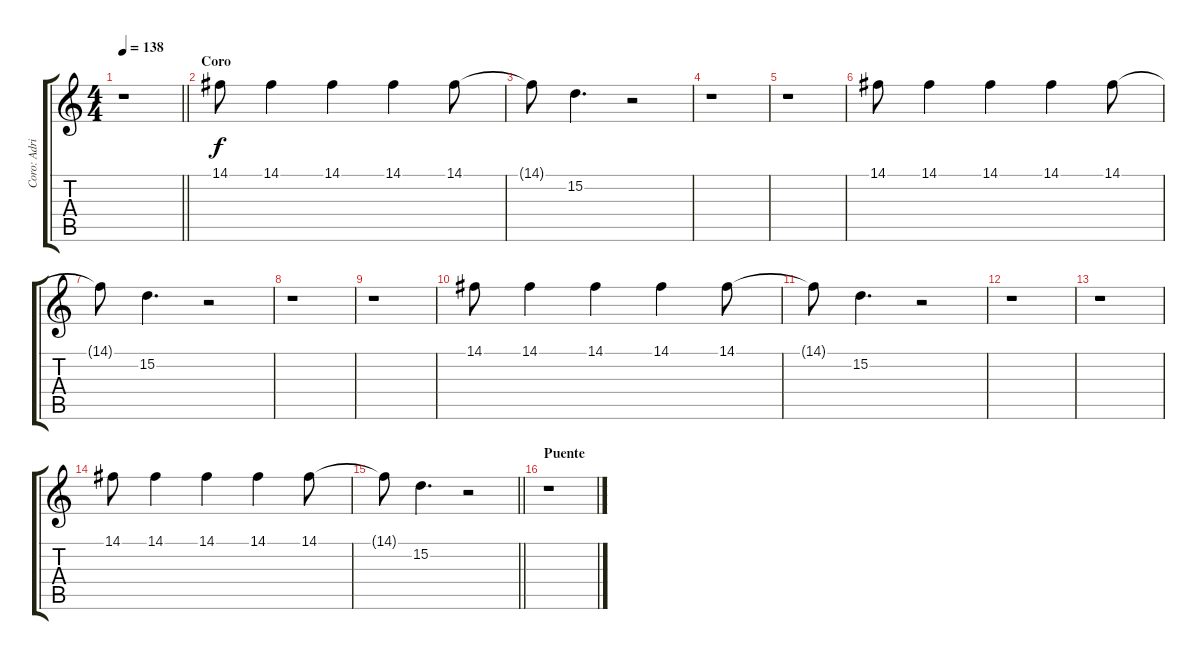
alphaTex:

\track ("Coro: Adrian y Steve" "Coro: Adri") {instrument choiraahs}
\staff {score tabs}
\tuning (E4 B3 G3 D3 A2 E2) {hide}
\ts (4 4)
\tempo 138
\clef g2
\barLineRight lightlight
\ks c
r.1{dy f} |
\section ("" "Coro")
14.1.8 14.1.4 14.1.4 14.1.4 14.1.8 |
14.1{t}.8 15.2.4{d} r.2 |
r.1 |
r.1 |
14.1.8 14.1.4 14.1.4 14.1.4 14.1.8 |
14.1{t}.8 15.2.4{d} r.2 |
r.1 |
r.1 |
14.1.8 14.1.4 14.1.4 14.1.4 14.1.8 |
14.1{t}.8 15.2.4{d} r.2 |
r.1 |
r.1 |
14.1.8 14.1.4 14.1.4 14.1.4 14.1.8 |
\barLineRight lightlight
14.1{t}.8 15.2.4{d} r.2 |
\section ("" "Puente")
r.1
